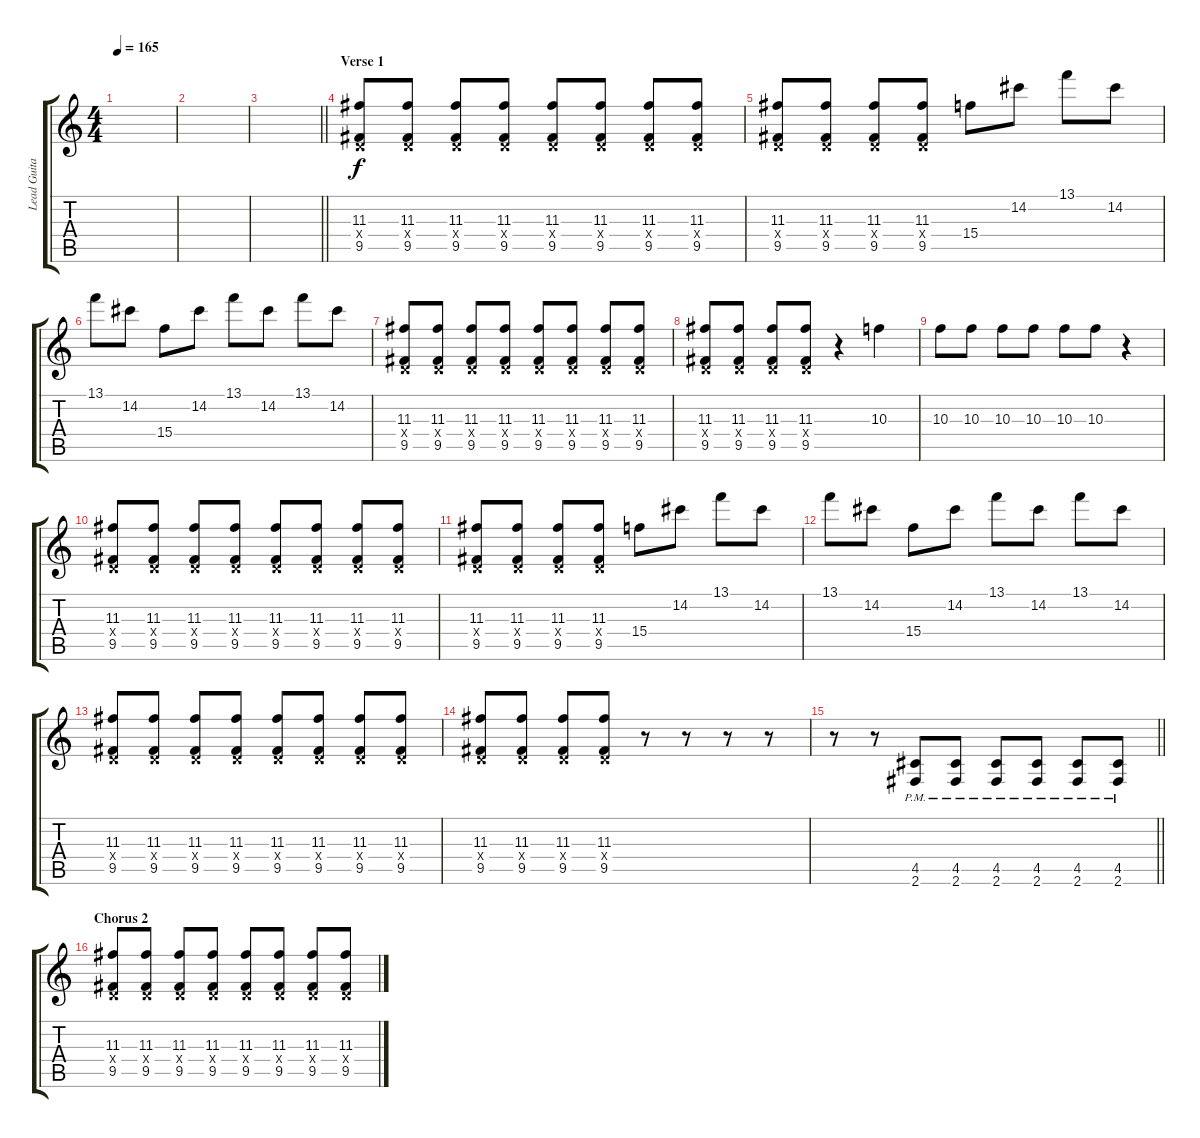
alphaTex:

\track ("Lead Guitar 2" "Lead Guita") {instrument distortionguitar}
\staff {score tabs}
\tuning (E4 B3 G3 D3 A2 E2) {hide}
\ts (4 4)
\tempo 165
\clef g2
\ks c
|
|
\barLineRight lightlight
|
\section ("" "Verse 1")
(11.3 0.4{x} 9.5).8 (11.3 0.4{x} 9.5).8 (11.3 0.4{x} 9.5).8 (11.3 0.4{x} 9.5).8 (11.3 0.4{x} 9.5).8 (11.3 0.4{x} 9.5).8 (11.3 0.4{x} 9.5).8 (11.3 0.4{x} 9.5).8 |
(11.3 0.4{x} 9.5).8 (11.3 0.4{x} 9.5).8 (11.3 0.4{x} 9.5).8 (11.3 0.4{x} 9.5).8 15.4.8 14.2.8 13.1.8 14.2.8 |
13.1.8 14.2.8 15.4.8 14.2.8 13.1.8 14.2.8 13.1.8 14.2.8 |
(11.3 0.4{x} 9.5).8 (11.3 0.4{x} 9.5).8 (11.3 0.4{x} 9.5).8 (11.3 0.4{x} 9.5).8 (11.3 0.4{x} 9.5).8 (11.3 0.4{x} 9.5).8 (11.3 0.4{x} 9.5).8 (11.3 0.4{x} 9.5).8 |
(11.3 0.4{x} 9.5).8 (11.3 0.4{x} 9.5).8 (11.3 0.4{x} 9.5).8 (11.3 0.4{x} 9.5).8 r.4 10.3.4 |
10.3.8 10.3.8 10.3.8 10.3.8 10.3.8 10.3.8 r.4 |
(11.3 0.4{x} 9.5).8 (11.3 0.4{x} 9.5).8 (11.3 0.4{x} 9.5).8 (11.3 0.4{x} 9.5).8 (11.3 0.4{x} 9.5).8 (11.3 0.4{x} 9.5).8 (11.3 0.4{x} 9.5).8 (11.3 0.4{x} 9.5).8 |
(11.3 0.4{x} 9.5).8 (11.3 0.4{x} 9.5).8 (11.3 0.4{x} 9.5).8 (11.3 0.4{x} 9.5).8 15.4.8 14.2.8 13.1.8 14.2.8 |
13.1.8 14.2.8 15.4.8 14.2.8 13.1.8 14.2.8 13.1.8 14.2.8 |
(11.3 0.4{x} 9.5).8 (11.3 0.4{x} 9.5).8 (11.3 0.4{x} 9.5).8 (11.3 0.4{x} 9.5).8 (11.3 0.4{x} 9.5).8 (11.3 0.4{x} 9.5).8 (11.3 0.4{x} 9.5).8 (11.3 0.4{x} 9.5).8 |
(11.3 0.4{x} 9.5).8 (11.3 0.4{x} 9.5).8 (11.3 0.4{x} 9.5).8 (11.3 0.4{x} 9.5).8 r.8 r.8 r.8 r.8 |
\barLineRight lightlight
r.8 r.8 (4.5{pm} 2.6{pm}).8 (4.5{pm} 2.6{pm}).8 (4.5{pm} 2.6{pm}).8 (4.5{pm} 2.6{pm}).8 (4.5{pm} 2.6{pm}).8 (4.5{pm} 2.6{pm}).8 |
\section ("" "Chorus 2")
(11.3 0.4{x} 9.5).8 (11.3 0.4{x} 9.5).8 (11.3 0.4{x} 9.5).8 (11.3 0.4{x} 9.5).8 (11.3 0.4{x} 9.5).8 (11.3 0.4{x} 9.5).8 (11.3 0.4{x} 9.5).8 (11.3 0.4{x} 9.5).8
